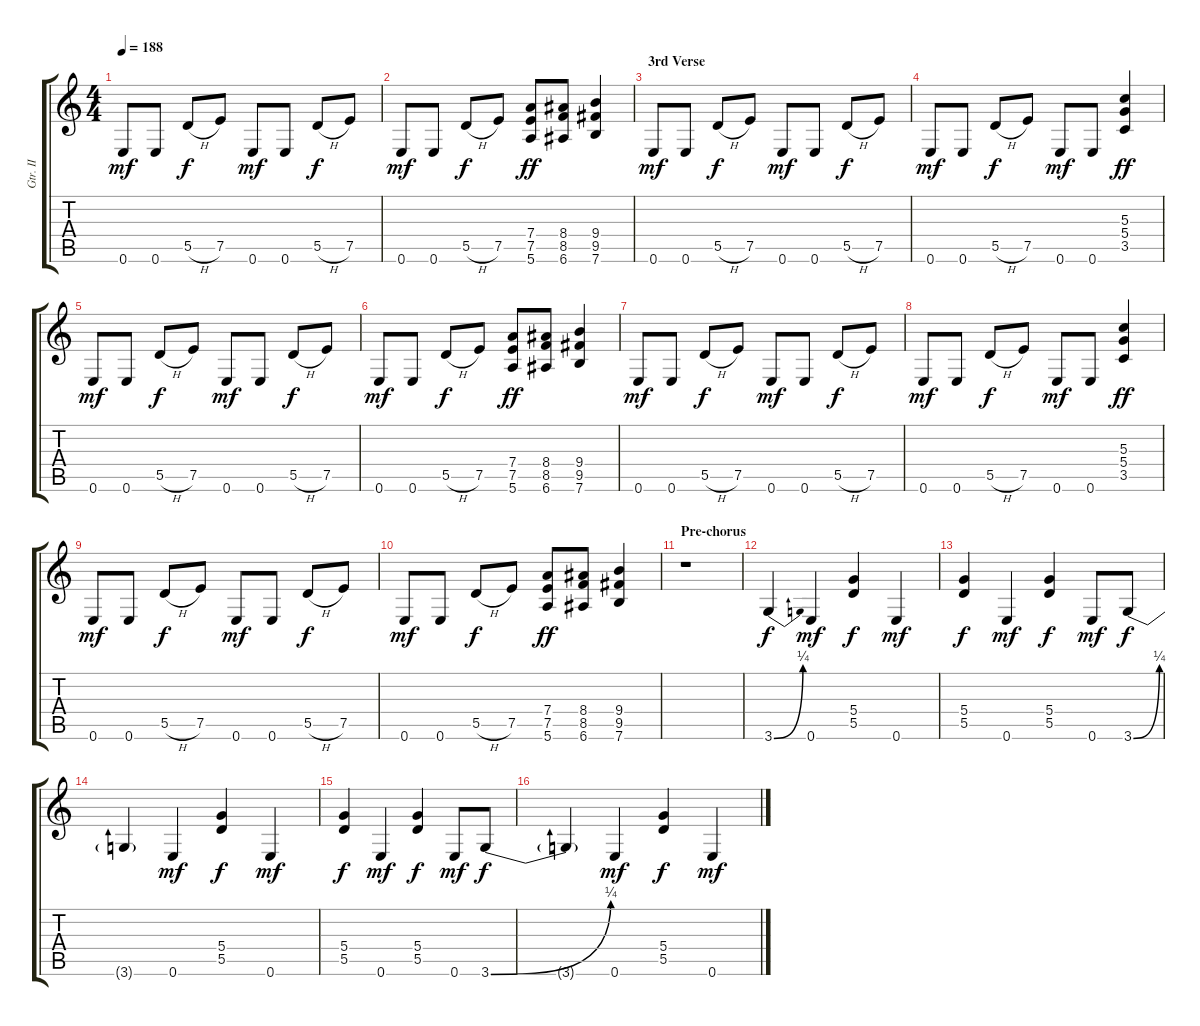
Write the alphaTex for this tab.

\track ("Gtr. II" "Gtr. II") {instrument overdrivenguitar}
\staff {score tabs}
\tuning (E4 B3 G3 D3 A2 E2) {hide}
\ts (4 4)
\tempo 188
\clef g2
\ks c
0.6.8{dy mf} 0.6.8 5.5{h}.8{dy f} 7.5.8 0.6.8{dy mf} 0.6.8 5.5{h}.8{dy f} 7.5.8 |
0.6.8{dy mf} 0.6.8 5.5{h}.8{dy f} 7.5.8 (7.4 7.5 5.6).8{dy ff} (8.4 8.5 6.6).8 (9.4 9.5 7.6).4 |
\section ("" "3rd Verse")
0.6.8{dy mf} 0.6.8 5.5{h}.8{dy f} 7.5.8 0.6.8{dy mf} 0.6.8 5.5{h}.8{dy f} 7.5.8 |
0.6.8{dy mf} 0.6.8 5.5{h}.8{dy f} 7.5.8 0.6.8{dy mf} 0.6.8 (5.3 5.4 3.5).4{dy ff} |
0.6.8{dy mf} 0.6.8 5.5{h}.8{dy f} 7.5.8 0.6.8{dy mf} 0.6.8 5.5{h}.8{dy f} 7.5.8 |
0.6.8{dy mf} 0.6.8 5.5{h}.8{dy f} 7.5.8 (7.4 7.5 5.6).8{dy ff} (8.4 8.5 6.6).8 (9.4 9.5 7.6).4 |
0.6.8{dy mf} 0.6.8 5.5{h}.8{dy f} 7.5.8 0.6.8{dy mf} 0.6.8 5.5{h}.8{dy f} 7.5.8 |
0.6.8{dy mf} 0.6.8 5.5{h}.8{dy f} 7.5.8 0.6.8{dy mf} 0.6.8 (5.3 5.4 3.5).4{dy ff} |
0.6.8{dy mf} 0.6.8 5.5{h}.8{dy f} 7.5.8 0.6.8{dy mf} 0.6.8 5.5{h}.8{dy f} 7.5.8 |
0.6.8{dy mf} 0.6.8 5.5{h}.8{dy f} 7.5.8 (7.4 7.5 5.6).8{dy ff} (8.4 8.5 6.6).8 (9.4 9.5 7.6).4 |
\section ("" "Pre-chorus")
r.1 |
3.6{be (bend 0 0 60 1)}.4{dy f} 0.6.4{dy mf} (5.4 5.5).4{dy f} 0.6.4{dy mf} |
(5.4 5.5).4{dy f} 0.6.4{dy mf} (5.4 5.5).4{dy f} 0.6.8{dy mf} 3.6{be (bend 0 0 60 1)}.8{dy f} |
3.6{t}.4 0.6.4{dy mf} (5.4 5.5).4{dy f} 0.6.4{dy mf} |
(5.4 5.5).4{dy f} 0.6.4{dy mf} (5.4 5.5).4{dy f} 0.6.8{dy mf} 3.6{be (bend 0 0 60 1)}.8{dy f} |
3.6{t}.4 0.6.4{dy mf} (5.4 5.5).4{dy f} 0.6.4{dy mf}
